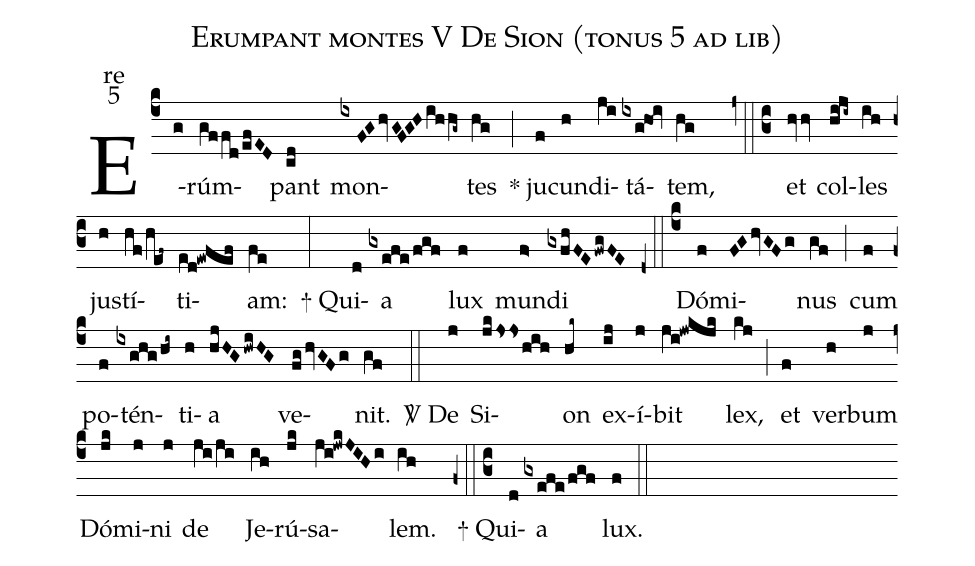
name:Erumpant montes V De Sion (tonus 5 ad lib);
office-part:re;
mode:5;
%%
(c4) E(g)rúm(gffd/efED)pant(cd) mon(ixFGhvGFGHihhg~)tes(hg) (;)
<sp>*</sp> ju(f)cun(h)di(ji)tá(ixg!ho1!iv)tem,(hg) (z0::c3)
et(hvv) col(hi!ji~)les(ih) jus(h)tí(hf/he<!/[-1]f~)ti(ed!ewfef)am:(fe) (:)
<sp>+</sp> Qui(d)a(gxefe/fgf) lux(f) mun(f>)di(gxfhFEfwgFE) (z0::c4)
Dó(f)mi(FGhvGFg)nus(gf) (;)
cum(f) po(f)tén(ixghg/hi~)ti(h)a(hjHGhwiHG) ve(fghvGFg)nit.(gf) (::)
<sp>V/</sp> De(j) Si(jkJsshih)on(hk~) ex(ij)í(j)bit(ji!jwkjk) lex,(kj) (;)
et(f) ver(h)bum(j) Dó(jk)mi(j)ni(j) de(ji/ji) Je(ih)rú(jk)sa(ji!jwkJIHi)lem.(ih) (z0::c3)
<sp>+</sp> Qui(d)a(gxefe/fgf) lux.(f) (::)
